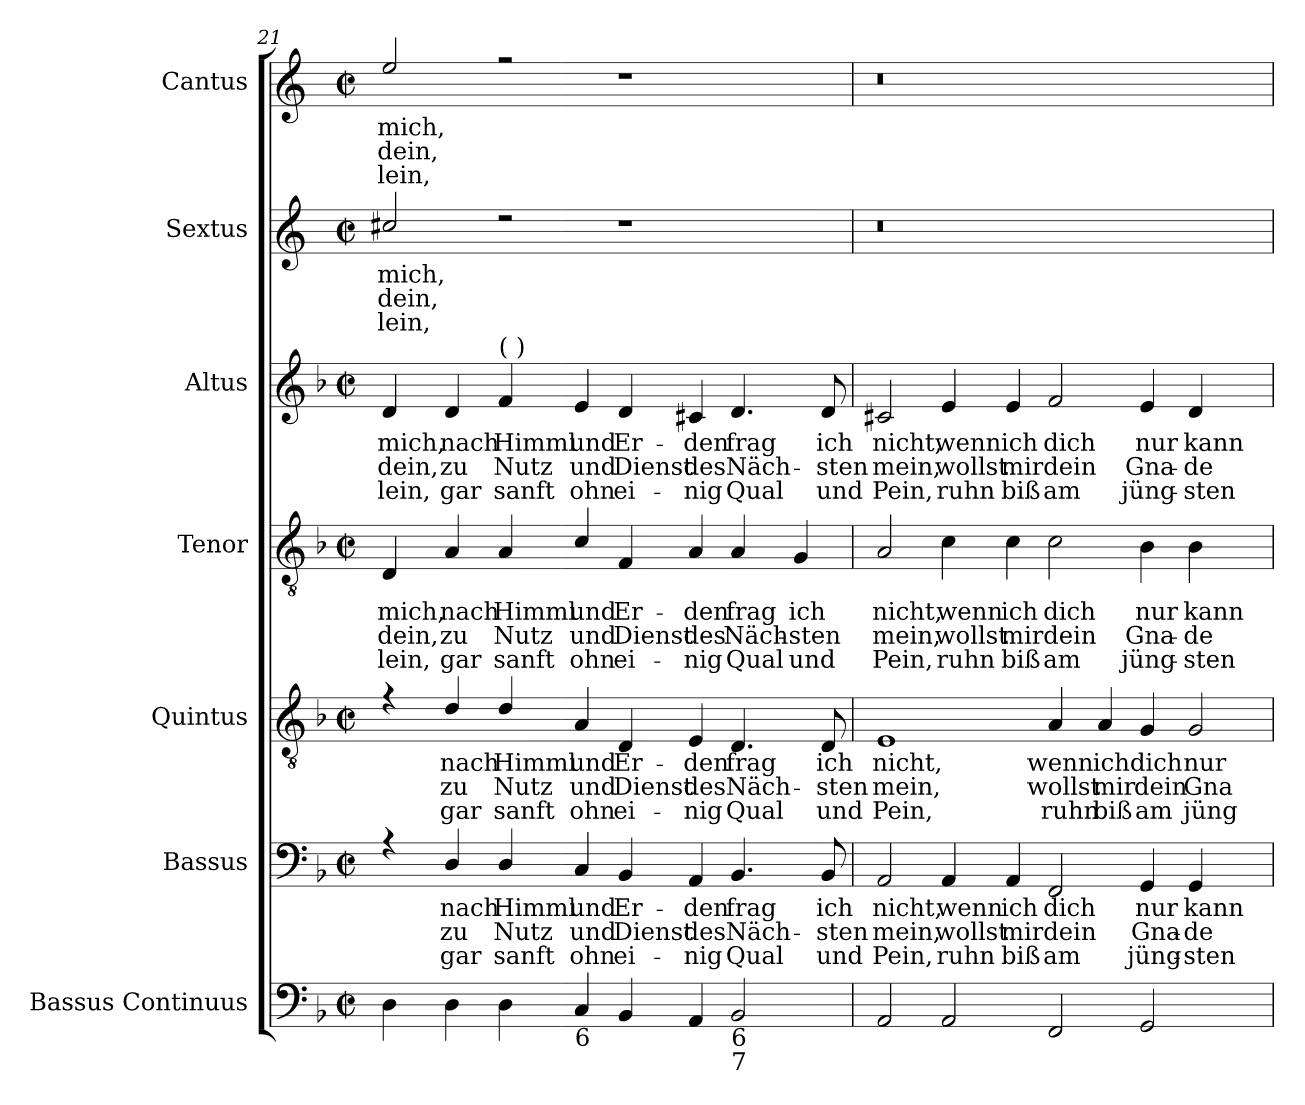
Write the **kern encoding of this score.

**kern	**kern	**text	**text	**text	**kern	**text	**text	**text	**kern	**text	**text	**text	**kern	**text	**text	**text	**kern	**text	**text	**text	**kern	**text	**text	**text
*part7	*part6	*part6	*part6	*part6	*part5	*part5	*part5	*part5	*part4	*part4	*part4	*part4	*part3	*part3	*part3	*part3	*part2	*part2	*part2	*part2	*part1	*part1	*part1	*part1
*staff7	*staff6	*staff6	*staff6	*staff6	*staff5	*staff5	*staff5	*staff5	*staff4	*staff4	*staff4	*staff4	*staff3	*staff3	*staff3	*staff3	*staff2	*staff2	*staff2	*staff2	*staff1	*staff1	*staff1	*staff1
*I"Bassus Continuus	*I"Bassus	*	*	*	*I"Quintus	*	*	*	*I"Tenor	*	*	*	*I"Altus	*	*	*	*I"Sextus	*	*	*	*I"Cantus	*	*	*
!!LO:LB:g=z
*clefF4	*clefF4	*	*	*	*clefGv2	*	*	*	*clefGv2	*	*	*	*clefG2	*	*	*	*clefG2	*	*	*	*clefG2	*	*	*
*	*	*	*	*	*	*	*	*	*	*	*	*	*	*	*	*	*ITrd4c7	*	*	*	*ITrd4c7	*	*	*
*k[b-]	*k[b-]	*	*	*	*k[b-]	*	*	*	*k[b-]	*	*	*	*k[b-]	*	*	*	*k[b-]	*	*	*	*k[b-]	*	*	*
*F:	*F:	*	*	*	*F:	*	*	*	*F:	*	*	*	*F:	*	*	*	*F:	*	*	*	*F:	*	*	*
*M4/2	*M4/2	*	*	*	*M4/2	*	*	*	*M4/2	*	*	*	*M4/2	*	*	*	*M4/2	*	*	*	*M4/2	*	*	*
*met(c|)	*met(c|)	*	*	*	*met(c|)	*	*	*	*met(c|)	*	*	*	*met(c|)	*	*	*	*met(c|)	*	*	*	*met(c|)	*	*	*
=21	=21	=21	=21	=21	=21	=21	=21	=21	=21	=21	=21	=21	=21	=21	=21	=21	=21	=21	=21	=21	=21	=21	=21	=21
*	*^	*	*	*	*^	*	*	*	*	*	*	*	*	*	*	*	*	*	*	*	*	*	*	*
!	!	!	!	!	!	!	!	!	!	!	!	!LO:LY:b	!LO:LY:b	!LO:LY:b	!	!LO:LY:b	!LO:LY:b	!LO:LY:b	!	!LO:LY:b	!LO:LY:b	!LO:LY:b	!	!LO:LY:b	!LO:LY:b	!LO:LY:b
*	*	*	*	*	*	*	*	*	*	*	*^	*	*	*	*^	*	*	*	*^	*	*	*	*^	*	*	*
*	*	*	*	*	*	*	*	*	*	*	*	*	*	*	*	*	*^	*	*	*	*	*	*	*	*	*	*	*	*	*
4D	4r	0ryy	.	.	.	4r	0ryy	.	.	.	4D	0ryy	-mich,	dein,	lein,	4d	0ryy	0ryy	-mich,	dein,	lein,	2f#X	0ryy	-mich,	dein,	lein,	2a	0ryy	-mich,	dein,	lein,
!	!	!	!LO:LY:b	!LO:LY:b	!LO:LY:b	!	!	!LO:LY:b	!LO:LY:b	!LO:LY:b	!	!	!LO:LY:b	!LO:LY:b	!LO:LY:b	!	!	!	!LO:LY:b	!LO:LY:b	!LO:LY:b	!	!	!	!	!	!	!	!	!	!
4D	4D	.	nach	zu	gar	4d	.	nach	zu	gar	4A	.	nach	zu	gar	4d	.	.	nach	zu	gar	.	.	.	.	.	.	.	.	.	.
!	!	!	!	!	!	!	!	!	!	!	!	!	!	!	!	!LO:TX:a:t=(  )	!	!	!	!	!	!	!	!	!	!	!	!	!	!	!
!	!	!	!LO:LY:b	!LO:LY:b	!LO:LY:b	!	!	!LO:LY:b	!LO:LY:b	!LO:LY:b	!	!	!LO:LY:b	!LO:LY:b	!LO:LY:b	!	!	!	!LO:LY:b	!LO:LY:b	!LO:LY:b	!	!	!	!	!	!	!	!	!	!
4D	4D	.	Himml	Nutz	sanft	4d	.	Himml	Nutz	sanft	4A	.	Himml	Nutz	sanft	4f	.	.	Himml	Nutz	sanft	2r	.	.	.	.	2r	.	.	.	.
!LO:TX:b:t=6	!	!	!	!	!	!	!	!	!	!	!	!	!	!	!	!	!	!	!	!	!	!	!	!	!	!	!	!	!	!	!
!	!	!	!LO:LY:b	!LO:LY:b	!LO:LY:b	!	!	!LO:LY:b	!LO:LY:b	!LO:LY:b	!	!	!LO:LY:b	!LO:LY:b	!LO:LY:b	!	!	!	!LO:LY:b	!LO:LY:b	!LO:LY:b	!	!	!	!	!	!	!	!	!	!
4C	4C	.	und	und	ohn	4A	.	und	und	ohn	4c	.	und	und	ohn	4e	.	.	und	und	ohn	.	.	.	.	.	.	.	.	.	.
!	!	!	!LO:LY:b	!LO:LY:b	!LO:LY:b	!	!	!LO:LY:b	!LO:LY:b	!LO:LY:b	!	!	!LO:LY:b	!LO:LY:b	!LO:LY:b	!	!	!	!LO:LY:b	!LO:LY:b	!LO:LY:b	!	!	!	!	!	!	!	!	!	!
4BB-	4BB-	.	Er-	-Dienst	ei-	4D	.	Er-	-Dienst	ei-	4F	.	Er-	-Dienst	ei-	4d	.	.	Er-	-Dienst	ei-	1r	.	.	.	.	1r	.	.	.	.
!	!	!	!LO:LY:b	!LO:LY:b	!LO:LY:b	!	!	!LO:LY:b	!LO:LY:b	!LO:LY:b	!	!	!LO:LY:b	!LO:LY:b	!LO:LY:b	!	!	!	!LO:LY:b	!LO:LY:b	!LO:LY:b	!	!	!	!	!	!	!	!	!	!
4AA	4AA	.	-den	des	nig	4E	.	-den	des	nig	4A	.	-den	des	nig	4c#X	.	.	-den	des	nig	.	.	.	.	.	.	.	.	.	.
!LO:TX:b:t=6	!	!	!	!	!	!	!	!	!	!	!	!	!	!	!	!	!	!	!	!	!	!	!	!	!	!	!	!	!	!	!
!LO:TX:b:t=7	!	!	!	!	!	!	!	!	!	!	!	!	!	!	!	!	!	!	!	!	!	!	!	!	!	!	!	!	!	!	!
!	!	!	!LO:LY:b	!LO:LY:b	!LO:LY:b	!	!	!LO:LY:b	!LO:LY:b	!LO:LY:b	!	!	!LO:LY:b	!LO:LY:b	!LO:LY:b	!	!	!	!LO:LY:b	!LO:LY:b	!LO:LY:b	!	!	!	!	!	!	!	!	!	!
2BB-	4.BB-	.	frag	Näch-	-Qual	4.D	.	frag	Näch-	-Qual	4A	.	frag	Näch-	-Qual	4.d	.	.	frag	Näch-	-Qual	.	.	.	.	.	.	.	.	.	.
!	!	!	!	!	!	!	!	!	!	!	!	!	!LO:LY:b	!LO:LY:b	!LO:LY:b	!	!	!	!	!	!	!	!	!	!	!	!	!	!	!	!
.	.	.	.	.	.	.	.	.	.	.	4G	.	ich	sten	und	.	.	.	.	.	.	.	.	.	.	.	.	.	.	.	.
!	!	!	!LO:LY:b	!LO:LY:b	!LO:LY:b	!	!	!LO:LY:b	!LO:LY:b	!LO:LY:b	!	!	!	!	!	!	!	!	!LO:LY:b	!LO:LY:b	!LO:LY:b	!	!	!	!	!	!	!	!	!	!
.	8BB-	.	ich	sten	und	8D	.	ich	sten	und	.	.	.	.	.	8d	.	.	ich	sten	und	.	.	.	.	.	.	.	.	.	.
=22	=22	=22	=22	=22	=22	=22	=22	=22	=22	=22	=22	=22	=22	=22	=22	=22	=22	=22	=22	=22	=22	=22	=22	=22	=22	=22	=22	=22	=22	=22	=22
!	!	!	!LO:LY:b	!LO:LY:b	!LO:LY:b	!	!	!LO:LY:b	!LO:LY:b	!LO:LY:b	!	!	!LO:LY:b	!LO:LY:b	!LO:LY:b	!	!	!	!LO:LY:b	!LO:LY:b	!LO:LY:b	!	!	!	!	!	!	!	!	!	!
2AA	2AA	0ryy	nicht,	mein,	Pein,	1E	0ryy	nicht,	mein,	Pein,	2A	0ryy	nicht,	mein,	Pein,	2c#X	0ryy	0ryy	nicht,	mein,	Pein,	0r	0ryy	.	.	.	0r	0ryy	.	.	.
!	!	!	!LO:LY:b	!LO:LY:b	!LO:LY:b	!	!	!	!	!	!	!	!LO:LY:b	!LO:LY:b	!LO:LY:b	!	!	!	!LO:LY:b	!LO:LY:b	!LO:LY:b	!	!	!	!	!	!	!	!	!	!
2AA	4AA	.	wenn	wollst	ruhn	.	.	.	.	.	4c	.	wenn	wollst	ruhn	4e	.	.	wenn	wollst	ruhn	.	.	.	.	.	.	.	.	.	.
!	!	!	!LO:LY:b	!LO:LY:b	!LO:LY:b	!	!	!	!	!	!	!	!LO:LY:b	!LO:LY:b	!LO:LY:b	!	!	!	!LO:LY:b	!LO:LY:b	!LO:LY:b	!	!	!	!	!	!	!	!	!	!
.	4AA	.	ich	mir	biß	.	.	.	.	.	4c	.	ich	mir	biß	4e	.	.	ich	mir	biß	.	.	.	.	.	.	.	.	.	.
!	!	!	!LO:LY:b	!LO:LY:b	!LO:LY:b	!	!	!LO:LY:b	!LO:LY:b	!LO:LY:b	!	!	!LO:LY:b	!LO:LY:b	!LO:LY:b	!	!	!	!LO:LY:b	!LO:LY:b	!LO:LY:b	!	!	!	!	!	!	!	!	!	!
2FF	2FF	.	dich	dein	am	4A	.	wenn	wollst	ruhn	2c	.	dich	dein	am	2f	.	.	dich	dein	am	.	.	.	.	.	.	.	.	.	.
!	!	!	!	!	!	!	!	!LO:LY:b	!LO:LY:b	!LO:LY:b	!	!	!	!	!	!	!	!	!	!	!	!	!	!	!	!	!	!	!	!	!
.	.	.	.	.	.	4A	.	ich	mir	biß	.	.	.	.	.	.	.	.	.	.	.	.	.	.	.	.	.	.	.	.	.
!	!	!	!LO:LY:b	!LO:LY:b	!LO:LY:b	!	!	!LO:LY:b	!LO:LY:b	!LO:LY:b	!	!	!LO:LY:b	!LO:LY:b	!LO:LY:b	!	!	!	!LO:LY:b	!LO:LY:b	!LO:LY:b	!	!	!	!	!	!	!	!	!	!
2GG	4GG	.	nur	Gna-	-jüng-	4G	.	dich	dein	am	4B-	.	nur	Gna-	-jüng-	4e	.	.	nur	Gna-	-jüng-	.	.	.	.	.	.	.	.	.	.
!	!	!	!LO:LY:b	!LO:LY:b	!LO:LY:b	!	!	!LO:LY:b	!LO:LY:b	!LO:LY:b	!	!	!LO:LY:b	!LO:LY:b	!LO:LY:b	!	!	!	!LO:LY:b	!LO:LY:b	!LO:LY:b	!	!	!	!	!	!	!	!	!	!
.	4GG	.	-kann	de	sten	2G	.	nur	Gna-	-jüng-	4B-	.	-kann	de	sten	4d	.	.	-kann	de	sten	.	.	.	.	.	.	.	.	.	.
4ryy	4ryy	4ryy	.	.	.	.	4ryy	.	.	.	4ryy	4ryy	.	.	.	4ryy	4ryy	4ryy	.	.	.	4ryy	4ryy	.	.	.	4ryy	4ryy	.	.	.
*	*v	*v	*	*	*	*	*	*	*	*	*v	*v	*	*	*	*v	*v	*v	*	*	*	*v	*v	*	*	*	*v	*v	*	*	*
*	*	*	*	*	*v	*v	*	*	*	*	*	*	*	*	*	*	*	*	*	*	*	*	*	*	*
=	=	=	=	=	=	=	=	=	=	=	=	=	=	=	=	=	=	=	=	=	=	=	=	=
*-	*-	*-	*-	*-	*-	*-	*-	*-	*-	*-	*-	*-	*-	*-	*-	*-	*-	*-	*-	*-	*-	*-	*-	*-
